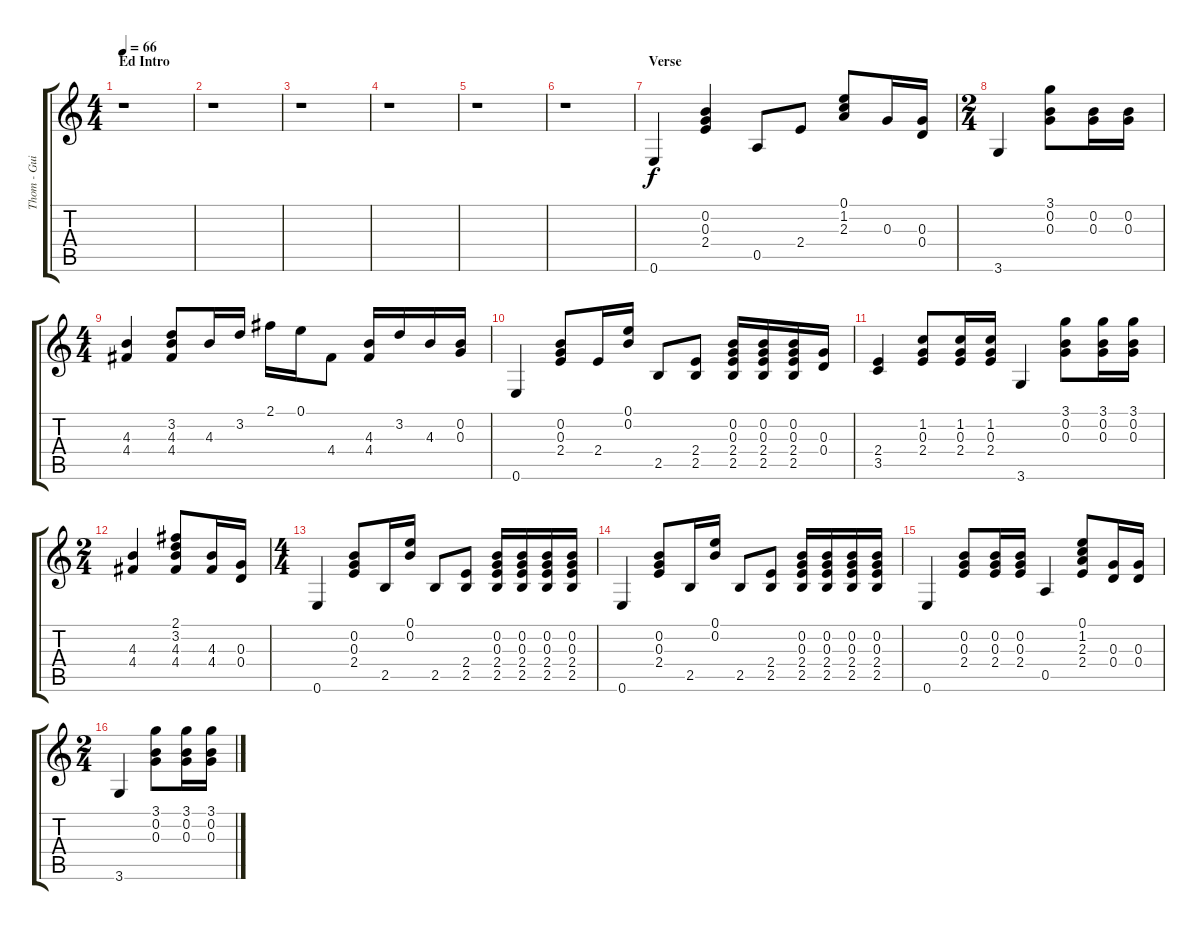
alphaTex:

\track ("Thom - Guitar" "Thom - Gui") {instrument acousticguitarsteel}
\staff {score tabs}
\tuning (E4 B3 G3 D3 A2 E2) {hide}
\ts (4 4)
\section ("" "Ed Intro")
\tempo 66
\clef g2
\ks c
r.1{dy f instrument acousticguitarsteel} |
r.1 |
r.1 |
r.1 |
r.1 |
r.1 |
\section ("" "Verse")
0.6.4 (0.2 0.3 2.4).4 0.5.8 2.4.8 (0.1 1.2 2.3).8 0.3.16 (0.3 0.4).16 |
\ts (2 4)
3.6.4 (3.1 0.2 0.3).8 (0.2 0.3).16 (0.2 0.3).16 |
\ts (4 4)
(4.3 4.4).4 (3.2 4.3 4.4).8 4.3.16 3.2.16 2.1.16 0.1.16 4.4.8 (4.3 4.4).16 3.2.16 4.3.16 (0.2 0.3).16 |
0.6.4 (0.2 0.3 2.4).8 2.4.16 (0.1 0.2).16 2.5.8 (2.4 2.5).8 (0.2 0.3 2.4 2.5).16 (0.2 0.3 2.4 2.5).16 (0.2 0.3 2.4 2.5).16 (0.3 0.4).16 |
(2.4 3.5).4 (1.2 0.3 2.4).8 (1.2 0.3 2.4).16 (1.2 0.3 2.4).16 3.6.4 (3.1 0.2 0.3).8 (3.1 0.2 0.3).16 (3.1 0.2 0.3).16 |
\ts (2 4)
(4.3 4.4).4 (2.1 3.2 4.3 4.4).8 (4.3 4.4).16 (0.3 0.4).16 |
\ts (4 4)
0.6.4 (0.2 0.3 2.4).8 2.5.16 (0.1 0.2).16 2.5.8 (2.4 2.5).8 (0.2 0.3 2.4 2.5).16 (0.2 0.3 2.4 2.5).16 (0.2 0.3 2.4 2.5).16 (0.2 0.3 2.4 2.5).16 |
0.6.4 (0.2 0.3 2.4).8 2.5.16 (0.1 0.2).16 2.5.8 (2.4 2.5).8 (0.2 0.3 2.4 2.5).16 (0.2 0.3 2.4 2.5).16 (0.2 0.3 2.4 2.5).16 (0.2 0.3 2.4 2.5).16 |
0.6.4 (0.2 0.3 2.4).8 (0.2 0.3 2.4).16 (0.2 0.3 2.4).16 0.5.4 (0.1 1.2 2.3 2.4).8 (0.3 0.4).16 (0.3 0.4).16 |
\ts (2 4)
3.6.4 (3.1 0.2 0.3).8 (3.1 0.2 0.3).16 (3.1 0.2 0.3).16
